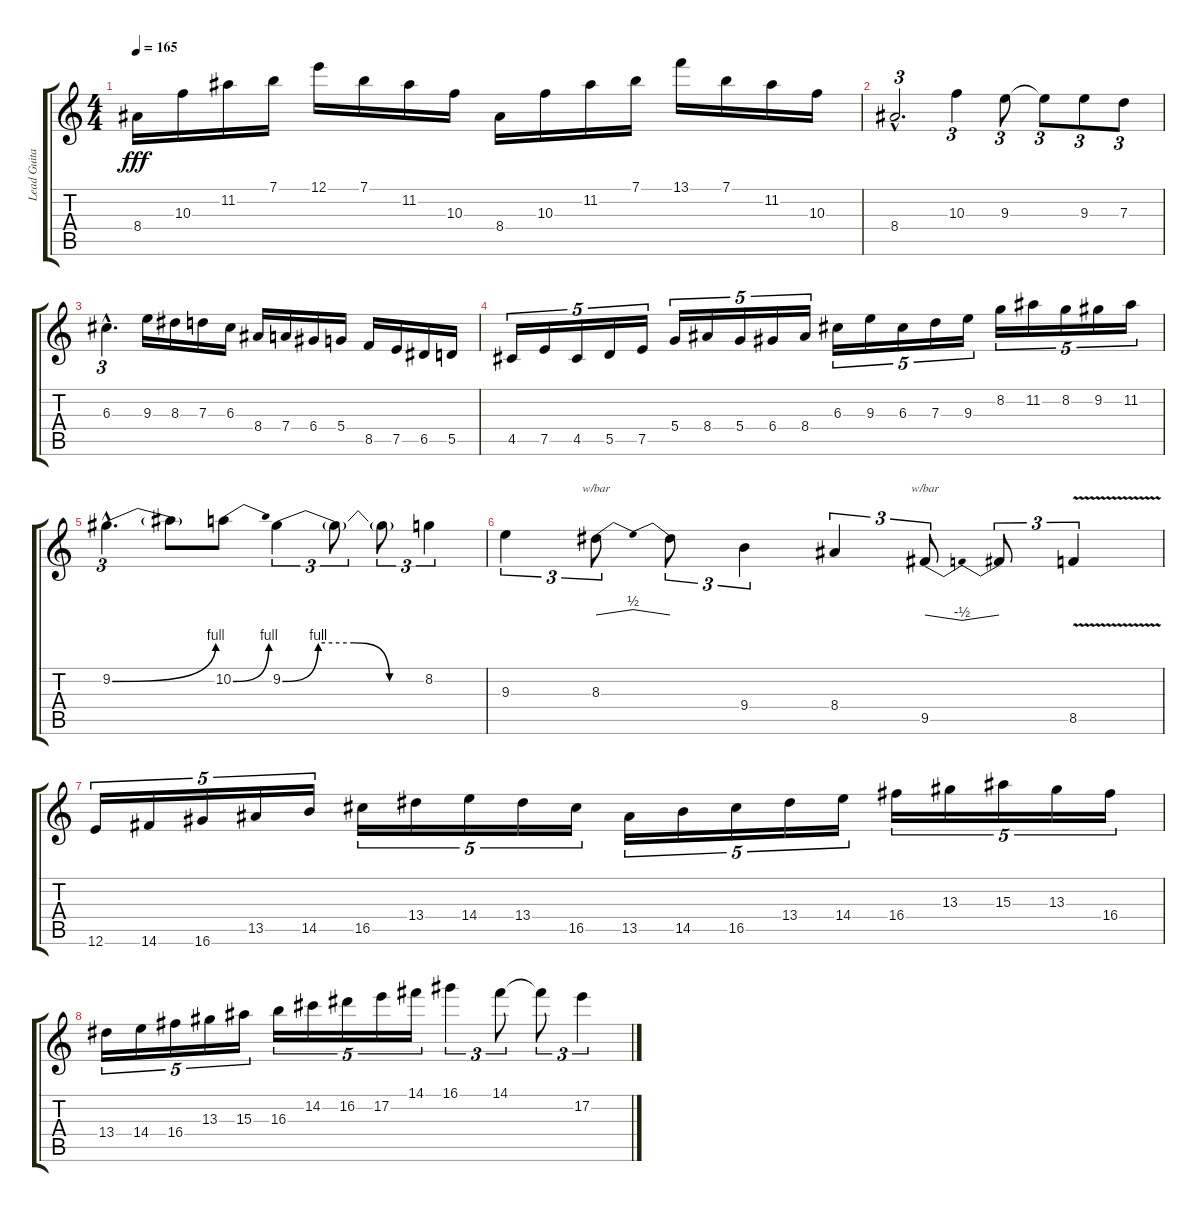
\track ("Lead Guitar" "Lead Guita") {instrument distortionguitar}
\staff {score tabs}
\tuning (E4 B3 G3 D3 A2 E2) {hide}
\ts (4 4)
\tempo 165
\clef g2
\ks c
8.4.16{dy fff} 10.3.16 11.2.16 7.1.16 12.1.16 7.1.16 11.2.16 10.3.16 8.4.16 10.3.16 11.2.16 7.1.16 13.1.16 7.1.16 11.2.16 10.3.16 |
8.4{hac}.2{d tu (3 2)} 10.3.4{tu (3 2)} 9.3.8{tu (3 2)} 9.3{t}.8{tu (3 2)} 9.3.8{tu (3 2)} 7.3.8{tu (3 2)} |
6.3{hac}.4{d tu (3 2)} 9.3.16 8.3.16 7.3.16 6.3.16 8.4.16 7.4.16 6.4.16 5.4.16 8.5.16 7.5.16 6.5.16 5.5.16 |
4.5.16{tu (5 4)} 7.5.16{tu (5 4)} 4.5.16{tu (5 4)} 5.5.16{tu (5 4)} 7.5.16{tu (5 4)} 5.4.16{tu (5 4)} 8.4.16{tu (5 4)} 5.4.16{tu (5 4)} 6.4.16{tu (5 4)} 8.4.16{tu (5 4)} 6.3.16{tu (5 4)} 9.3.16{tu (5 4)} 6.3.16{tu (5 4)} 7.3.16{tu (5 4)} 9.3.16{tu (5 4)} 8.2.16{tu (5 4)} 11.2.16{tu (5 4)} 8.2.16{tu (5 4)} 9.2.16{tu (5 4)} 11.2.16{tu (5 4)} |
9.2{be (bend 0 0 60 4) hac}.4{d tu (3 2)} 9.2{t}.8 10.2{be (bend 0 0 60 4)}.8 9.2{be (custom 0 0 15 4 30 4 45 0 60 0)}.4{tu (3 2)} 9.2{t}.8{tu (3 2)} 9.2{t}.8{tu (3 2)} 8.2.4{tu (3 2)} |
9.3.4{tu (3 2)} 8.3.8{tu (3 2) tbe (dip default 0 0 30 2 60 0)} 8.3{t}.8{tu (3 2)} 9.4.4{tu (3 2)} 8.4.4{tu (3 2)} 9.5.8{tu (3 2) tbe (dip default 0 0 30 -2 60 0)} 9.5{t}.8{tu (3 2)} 8.5{v}.4{tu (3 2)} |
12.6.16{tu (5 4)} 14.6.16{tu (5 4)} 16.6.16{tu (5 4)} 13.5.16{tu (5 4)} 14.5.16{tu (5 4)} 16.5.16{tu (5 4)} 13.4.16{tu (5 4)} 14.4.16{tu (5 4)} 13.4.16{tu (5 4)} 16.5.16{tu (5 4)} 13.5.16{tu (5 4)} 14.5.16{tu (5 4)} 16.5.16{tu (5 4)} 13.4.16{tu (5 4)} 14.4.16{tu (5 4)} 16.4.16{tu (5 4)} 13.3.16{tu (5 4)} 15.3.16{tu (5 4)} 13.3.16{tu (5 4)} 16.4.16{tu (5 4)} |
13.4.16{tu (5 4)} 14.4.16{tu (5 4)} 16.4.16{tu (5 4)} 13.3.16{tu (5 4)} 15.3.16{tu (5 4)} 16.3.16{tu (5 4)} 14.2.16{tu (5 4)} 16.2.16{tu (5 4)} 17.2.16{tu (5 4)} 14.1.16{tu (5 4)} 16.1.4{tu (3 2)} 14.1.8{tu (3 2)} 14.1{t}.8{tu (3 2)} 17.2.4{tu (3 2)}
